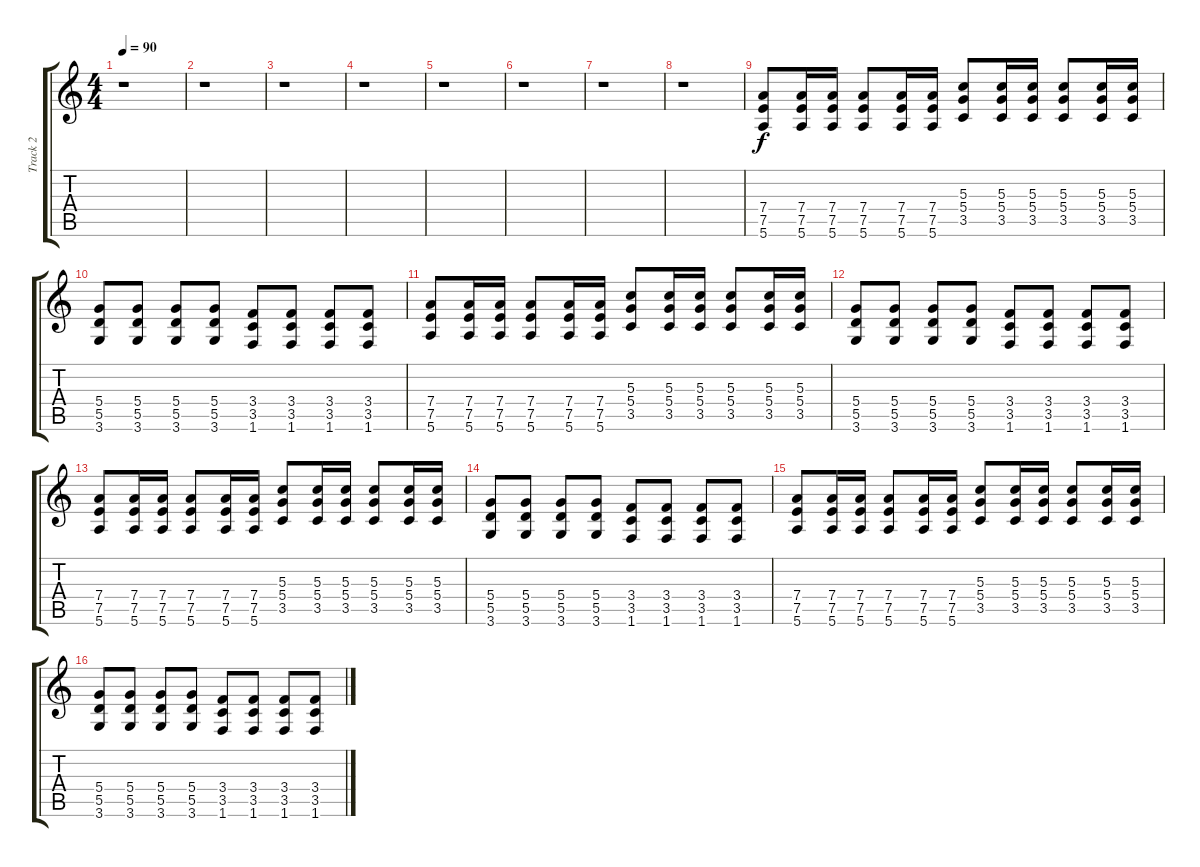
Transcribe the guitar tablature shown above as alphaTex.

\track ("Track 2" "Track 2") {instrument overdrivenguitar}
\staff {score tabs}
\tuning (E4 B3 G3 D3 A2 E2) {hide}
\ts (4 4)
\tempo 90
\clef g2
\ks c
r.1{dy f} |
r.1 |
r.1 |
r.1 |
r.1 |
r.1 |
r.1 |
r.1 |
(7.4 7.5 5.6).8 (7.4 7.5 5.6).16 (7.4 7.5 5.6).16 (7.4 7.5 5.6).8 (7.4 7.5 5.6).16 (7.4 7.5 5.6).16 (5.3 5.4 3.5).8 (5.3 5.4 3.5).16 (5.3 5.4 3.5).16 (5.3 5.4 3.5).8 (5.3 5.4 3.5).16 (5.3 5.4 3.5).16 |
(5.4 5.5 3.6).8 (5.4 5.5 3.6).8 (5.4 5.5 3.6).8 (5.4 5.5 3.6).8 (3.4 3.5 1.6).8 (3.4 3.5 1.6).8 (3.4 3.5 1.6).8 (3.4 3.5 1.6).8 |
(7.4 7.5 5.6).8 (7.4 7.5 5.6).16 (7.4 7.5 5.6).16 (7.4 7.5 5.6).8 (7.4 7.5 5.6).16 (7.4 7.5 5.6).16 (5.3 5.4 3.5).8 (5.3 5.4 3.5).16 (5.3 5.4 3.5).16 (5.3 5.4 3.5).8 (5.3 5.4 3.5).16 (5.3 5.4 3.5).16 |
(5.4 5.5 3.6).8 (5.4 5.5 3.6).8 (5.4 5.5 3.6).8 (5.4 5.5 3.6).8 (3.4 3.5 1.6).8 (3.4 3.5 1.6).8 (3.4 3.5 1.6).8 (3.4 3.5 1.6).8 |
(7.4 7.5 5.6).8 (7.4 7.5 5.6).16 (7.4 7.5 5.6).16 (7.4 7.5 5.6).8 (7.4 7.5 5.6).16 (7.4 7.5 5.6).16 (5.3 5.4 3.5).8 (5.3 5.4 3.5).16 (5.3 5.4 3.5).16 (5.3 5.4 3.5).8 (5.3 5.4 3.5).16 (5.3 5.4 3.5).16 |
(5.4 5.5 3.6).8 (5.4 5.5 3.6).8 (5.4 5.5 3.6).8 (5.4 5.5 3.6).8 (3.4 3.5 1.6).8 (3.4 3.5 1.6).8 (3.4 3.5 1.6).8 (3.4 3.5 1.6).8 |
(7.4 7.5 5.6).8 (7.4 7.5 5.6).16 (7.4 7.5 5.6).16 (7.4 7.5 5.6).8 (7.4 7.5 5.6).16 (7.4 7.5 5.6).16 (5.3 5.4 3.5).8 (5.3 5.4 3.5).16 (5.3 5.4 3.5).16 (5.3 5.4 3.5).8 (5.3 5.4 3.5).16 (5.3 5.4 3.5).16 |
(5.4 5.5 3.6).8 (5.4 5.5 3.6).8 (5.4 5.5 3.6).8 (5.4 5.5 3.6).8 (3.4 3.5 1.6).8 (3.4 3.5 1.6).8 (3.4 3.5 1.6).8 (3.4 3.5 1.6).8
